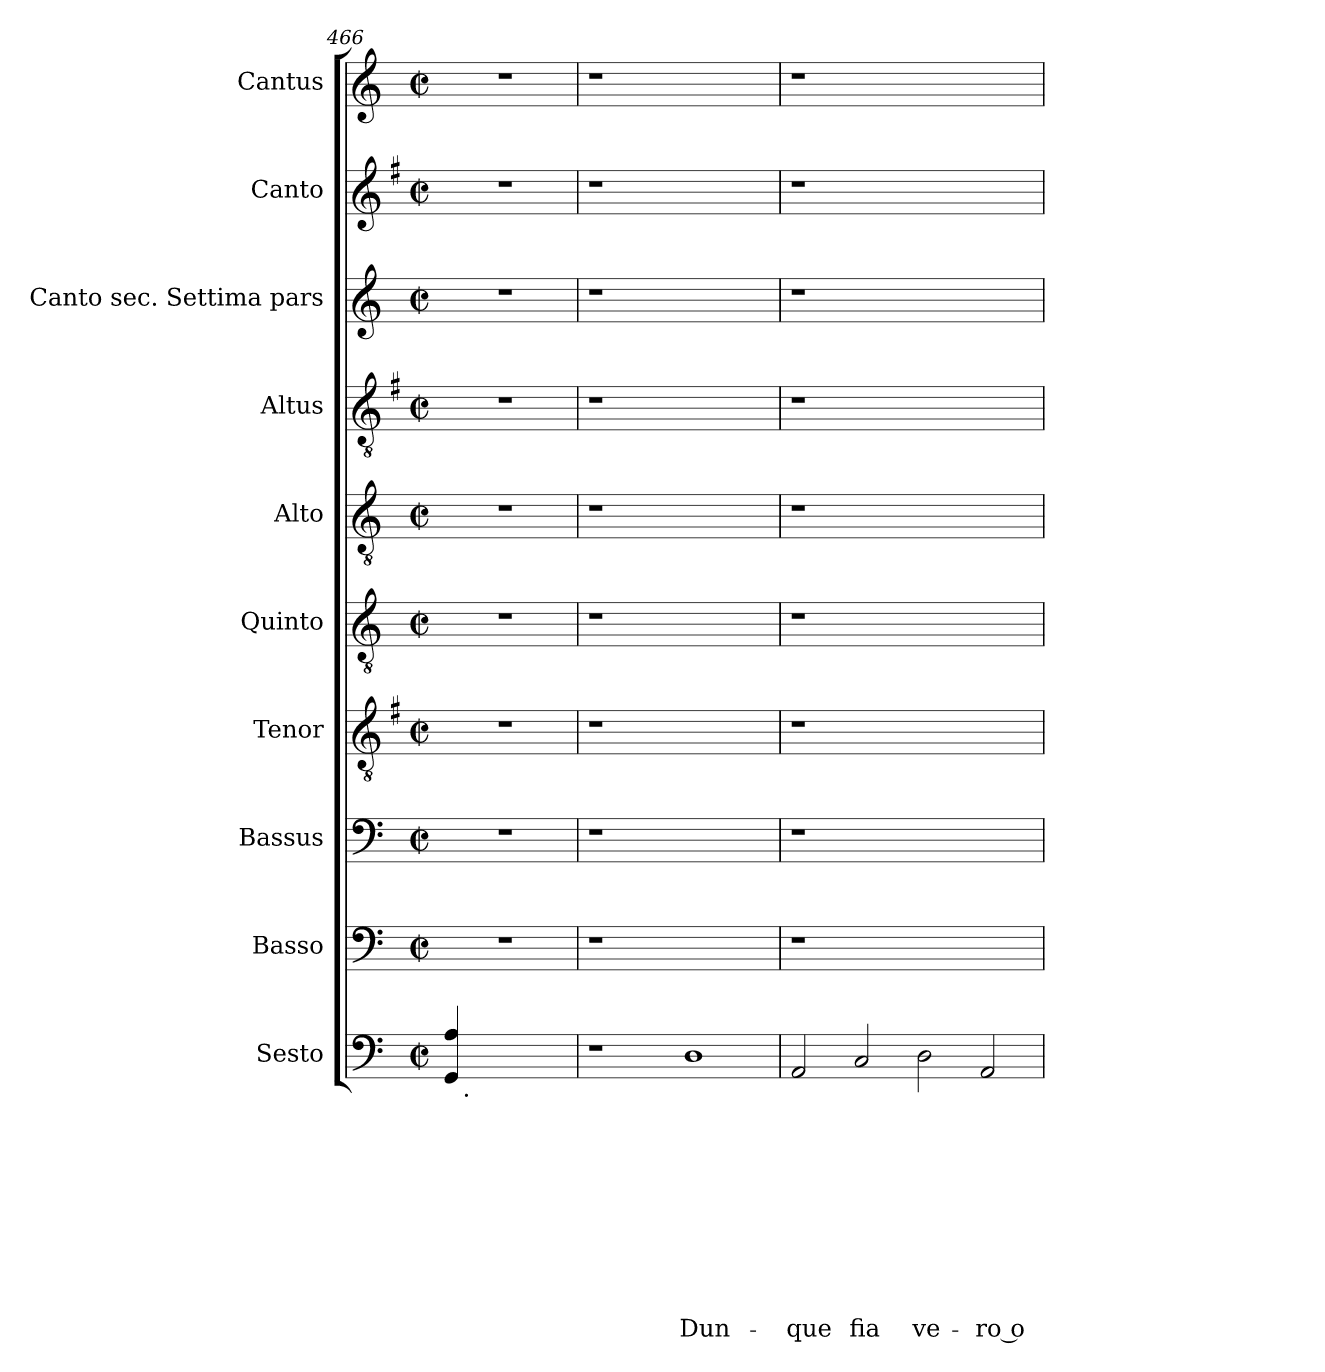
**kern	**text	**text	**text	**text	**text	**text	**text	**text	**text	**text	**kern	**kern	**kern	**kern	**kern	**kern	**kern	**kern	**kern
*part10	*part10	*part10	*part10	*part10	*part10	*part10	*part10	*part10	*part10	*part10	*part9	*part8	*part7	*part6	*part5	*part4	*part3	*part2	*part1
*staff10	*staff10	*staff10	*staff10	*staff10	*staff10	*staff10	*staff10	*staff10	*staff10	*staff10	*staff9	*staff8	*staff7	*staff6	*staff5	*staff4	*staff3	*staff2	*staff1
*I"Sesto	*	*	*	*	*	*	*	*	*	*	*I"Basso	*I"Bassus	*I"Tenor	*I"Quinto	*I"Alto	*I"Altus	*I"Canto sec. Settima pars	*I"Canto	*I"Cantus
*I'Sesto	*	*	*	*	*	*	*	*	*	*	*I'Basso	*I'Bassus	*I'Tenor	*I'Quinto	*I'Alto	*I'Altus	*I'Canto sec. Settima pars	*I'Canto	*I'Cantus
!!LO:PB:g=z
*clefF4	*	*	*	*	*	*	*	*	*	*	*clefF4	*clefF4	*clefGv2	*clefGv2	*clefGv2	*clefGv2	*clefG2	*clefG2	*clefG2
*k[]	*	*	*	*	*	*	*	*	*	*	*k[]	*k[]	*k[f#]	*k[]	*k[]	*k[f#]	*k[]	*k[f#]	*k[]
*C:	*	*	*	*	*	*	*	*	*	*	*C:	*C:	*G:	*C:	*C:	*G:	*C:	*G:	*C:
*M2/2	*	*	*	*	*	*	*	*	*	*	*M2/2	*M2/2	*M2/2	*M2/2	*M2/2	*M2/2	*M2/2	*M2/2	*M2/2
*met(c|)	*	*	*	*	*	*	*	*	*	*	*met(c|)	*met(c|)	*met(c|)	*met(c|)	*met(c|)	*met(c|)	*met(c|)	*met(c|)	*met(c|)
=466	=466	=466	=466	=466	=466	=466	=466	=466	=466	=466	=466	=466	=466	=466	=466	=466	=466	=466	=466
*^	*	*	*	*	*	*	*	*	*	*	*	*	*	*	*	*	*	*	*
4GG/ 4A/	16ryy	.	.	.	.	.	.	.	.	.	.	1r	1r	1r	1r	1r	1r	1r	1r	1r
!	!LO:TX:b:t=.	!	!	!	!	!	!	!	!	!	!	!	!	!	!	!	!	!	!	!
.	2...ryy	.	.	.	.	.	.	.	.	.	.	.	.	.	.	.	.	.	.	.
2.ryy	.	.	.	.	.	.	.	.	.	.	.	.	.	.	.	.	.	.	.	.
*v	*v	*	*	*	*	*	*	*	*	*	*	*	*	*	*	*	*	*	*	*
=467	=467	=467	=467	=467	=467	=467	=467	=467	=467	=467	=467	=467	=467	=467	=467	=467	=467	=467	=467
1r	.	.	.	.	.	.	.	.	.	.	1r	1r	1r	1r	1r	1r	1r	1r	1r
!	!	!	!	!	!	!	!	!	!	!LO:LY:b	!	!	!	!	!	!	!	!	!
1D	.	.	.	.	.	.	.	.	.	Dun-	1ryy	1ryy	1ryy	1ryy	1ryy	1ryy	1ryy	1ryy	1ryy
=468	=468	=468	=468	=468	=468	=468	=468	=468	=468	=468	=468	=468	=468	=468	=468	=468	=468	=468	=468
!	!	!	!	!	!	!	!	!	!	!LO:LY:b	!	!	!	!	!	!	!	!	!
2AA/	.	.	.	.	.	.	.	.	.	-que	1r	1r	1r	1r	1r	1r	1r	1r	1r
!	!	!	!	!	!	!	!	!	!	!LO:LY:b	!	!	!	!	!	!	!	!	!
2C/	.	.	.	.	.	.	.	.	.	fia	.	.	.	.	.	.	.	.	.
!	!	!	!	!	!	!	!	!	!	!LO:LY:b	!	!	!	!	!	!	!	!	!
2D\	.	.	.	.	.	.	.	.	.	ve-	1ryy	1ryy	1ryy	1ryy	1ryy	1ryy	1ryy	1ryy	1ryy
!	!	!	!	!	!	!	!	!	!	!LO:LY:b:rj	!	!	!	!	!	!	!	!	!
2AA/	.	.	.	.	.	.	.	.	.	-ro o	.	.	.	.	.	.	.	.	.
=	=	=	=	=	=	=	=	=	=	=	=	=	=	=	=	=	=	=	=
*-	*-	*-	*-	*-	*-	*-	*-	*-	*-	*-	*-	*-	*-	*-	*-	*-	*-	*-	*-
